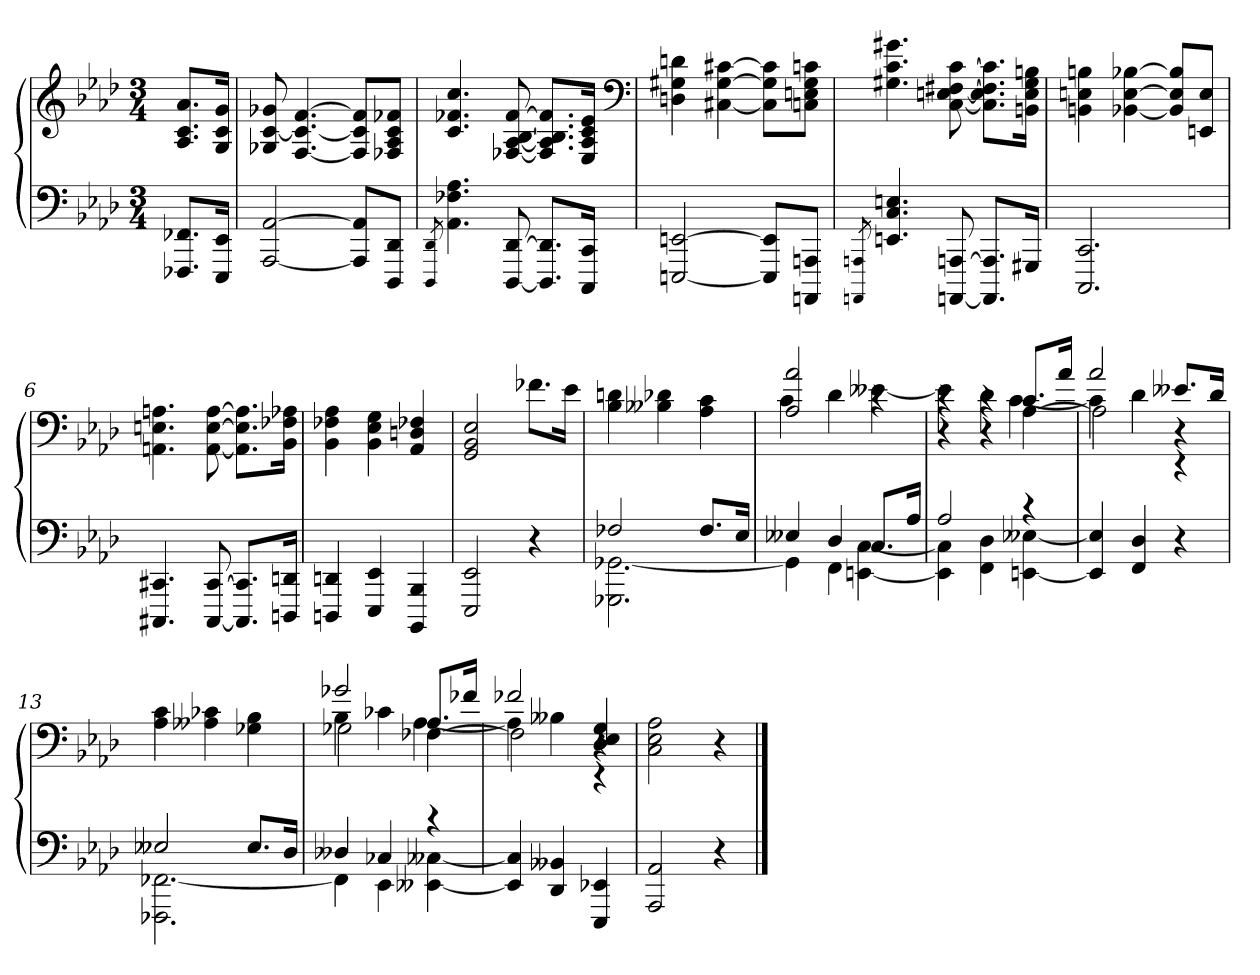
**kern	**kern
*part1	*part1
*staff2	*staff1
*clefF4	*clefG2
*k[b-e-a-d-]	*k[b-e-a-d-]
*f:	*f:
*M3/4	*M3/4
=	=
8.FFF-X 8.FF-XL	8.A- 8.c 8.a-L
16EEE- 16EE-Jk	16G 16c 16gJk
=1	=1
[2AAA- [2AA-	8G-X [8c 8g-X
.	[4.F 4.c_ [4.f
8AAA-] 8AA-]L	8F] 8c] 8f]L
8DDD- 8DD-J	8F-X 8A- 8c 8f-XJ
=2	=2
8qDDD-/ 8qDD-/	.
4.AA- 4.F-X 4.A-	4.c 4.f-X 4.cc
[8DDD- [8DD-	[8F-X [8A- [8B- [8f-
8.DDD-] 8.DD-]L	8.F-] 8.A-] 8.B-] 8.f-]L
16CCC 16CCJk	16E- 16A- 16c 16e-Jk
*	*clefF4
=3	=3
[2EEEn [2EEn	4Dn 4G#X 4dn
.	[4C#X [4G# [4c#X
8EEE] 8EE]L	8C#] 8G#] 8c#]L
8AAAAn 8AAAnJ	8Cn 8En 8G# 8cnJ
=4	=4
8qAAAAn/ 8qAAAn/	.
4.EEn 4.C 4.En	4.G#X 4.c 4.g#X
[8AAAAn [8AAAn	[8C [8En [8F#X [8c
8.AAAA] 8.AAA]L	8.C] 8.E] 8.F#] 8.c]L
16GGG#XJk	16BBn 16E 16G# 16BnJk
=5	=5
2.CCC 2.CC	4BBn 4En 4Bn
.	[4BB-X [4E [4B-X
.	8BB-] 8E] 8B-]L
.	8EEn 8EJ
=6	=6
4.CCC#X 4.CC#X	4.AAn 4.En 4.An
[8CCC# [8CC#	[8AA [8E [8A
8.CCC#] 8.CC#]L	8.AA] 8.E] 8.A]L
16DDDn 16DDnJk	16BB- 16F-X 16A-XJk
=7	=7
4DDDn 4DDn	4BB- 4F-X 4A-
4EEE- 4EE-	4BB- 4E- 4G
4BBBB- 4BBB-	4AA- 4Dn 4F-X
=8	=8
2EEE- 2EE-	2GG 2BB- 2E-
4r	8.f-XL
.	16e-Jk
=9	=9
*^	*
2F-X	2.GGG-X [2.GG-X	4B- 4dn
.	.	4B--X 4d-X
8.F-L	.	4A- 4c
16E-Jk	.	.
=10	=10	=10
*	*	*^
4E--X	4GG-]	2A- 2a-	4c
4D-	4FF	.	4d-
8.CL	[4EEn [4C	4rc	[4e--X
16A-Jk	.	.	.
=11	=11	=11	=11
*	*	*	*^
2A-	4EE] 4C]	4rc	4e--]	4r
.	4FF 4D-	4rc	4d-	4r
4rc	[4EEn [4E--X	8.cL	[4c	[4A-\
.	.	16a-Jk	.	.
*v	*v	*	*	*
=12	=12	=12	=12
4EE] 4E--]	2a-	4c]	2A-\]
4FF 4D-	.	4d-	.
4r	8.e--XL	4rEE	4r
.	16d-Jk	.	.
*	*v	*v	*v
=13	=13
*^	*
2E--X	2.FFF-X [2.FF-X	4A- 4c
.	.	4A--X 4c-X
8.E--L	.	4G-X 4B-
16D-Jk	.	.
=14	=14	=14
*	*	*^
*	*	*	*^
4D--X	4FF-]	2g-X	4B-	2G-X\
4C-X	4EE-	.	4c-X	.
4rc	[4EE--X [4C--X	8.A-L	[4A-	[4F-X\
.	.	16f-XJk	.	.
*v	*v	*	*	*
=15	=15	=15	=15
4EE--] 4C--]	2f-X	4A-]	2F-\]
4DD- 4BB--X	.	4B--X	.
4EEE- 4EE-X	4D- 4E- 4G	4rEE	4r
*	*v	*v	*v
=16	=16
2AAA- 2AA-	2C 2E- 2A-
4r	4r
==	==
*-	*-
